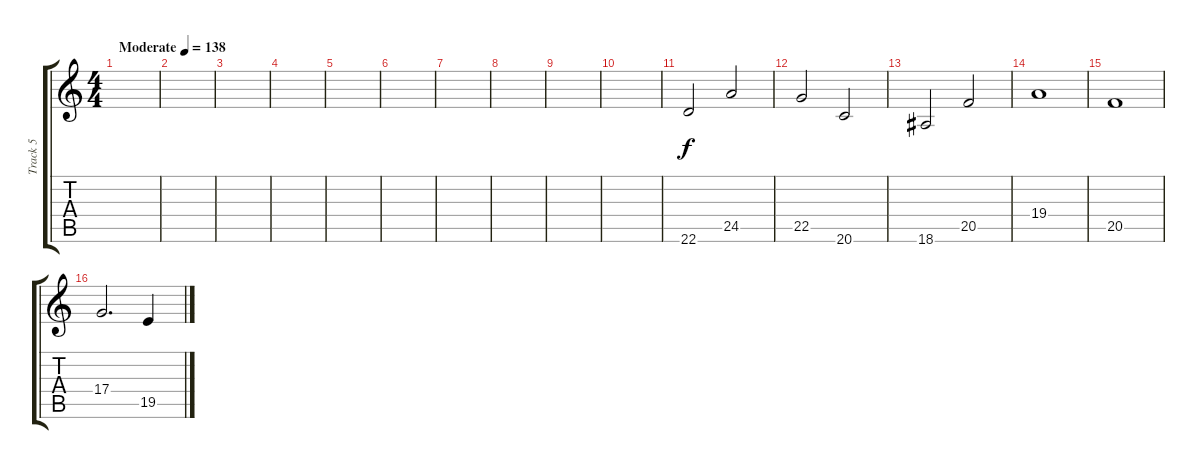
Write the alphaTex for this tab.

\track ("Track 5" "Track 5") {instrument frenchhorn}
\staff {score tabs}
\tuning (E4 B3 G3 D3 A2 E2) {hide}
\ts (4 4)
\tempo (138 "Moderate")
\clef g2
\ks c
|
|
|
|
|
|
|
|
|
|
22.6.2 24.5.2 |
22.5.2 20.6.2 |
18.6.2 20.5.2 |
19.4.1 |
20.5.1 |
17.4.2{d} 19.5.4
